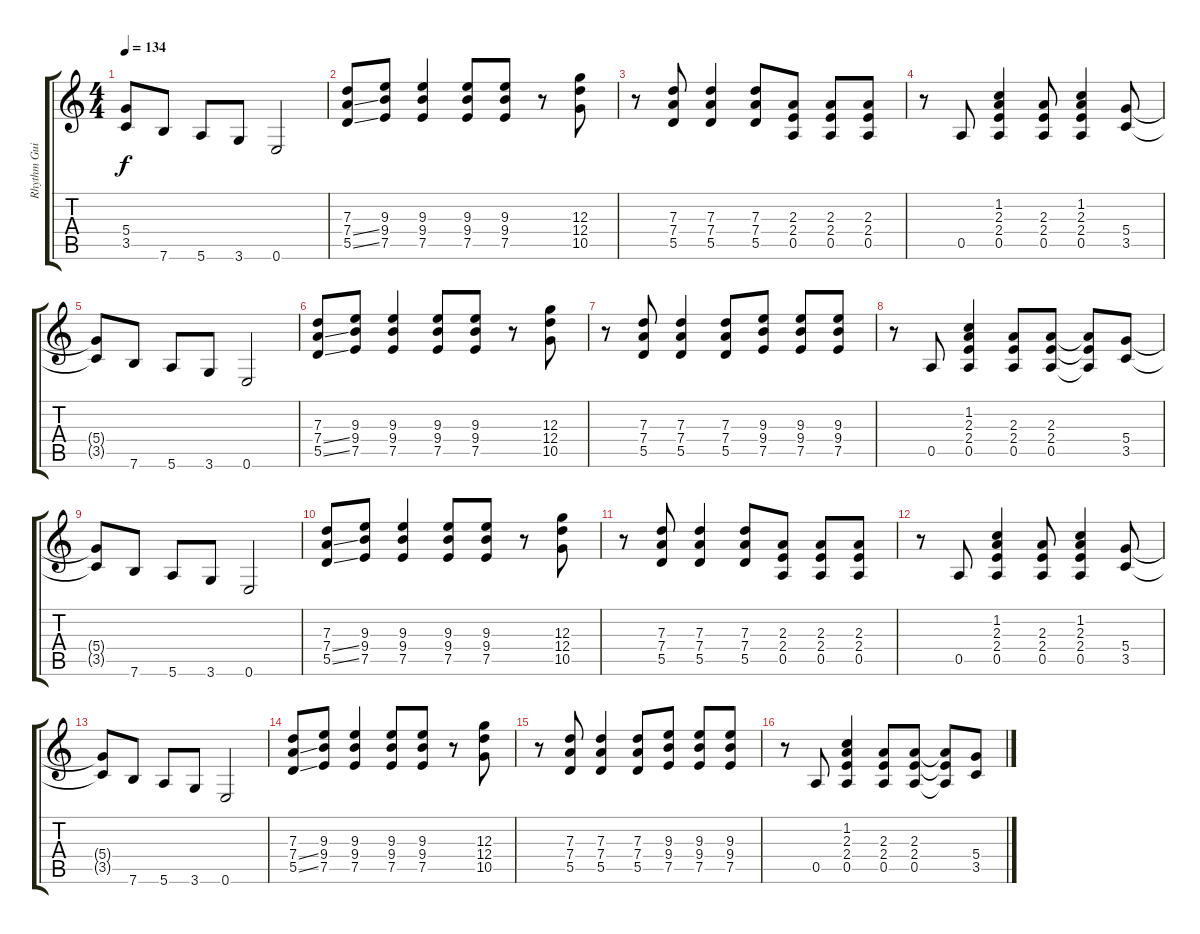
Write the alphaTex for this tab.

\track ("Rhythm Guitar L" "Rhythm Gui") {instrument distortionguitar}
\staff {score tabs}
\tuning (E4 B3 G3 D3 A2 E2) {hide}
\ts (4 4)
\tempo 134
\clef g2
\ks c
(5.4{t} 3.5{t}).8{dy f} 7.6.8 5.6.8 3.6.8 0.6.2 |
(7.3 7.4{ss} 5.5{ss}).8 (9.3 9.4 7.5).8 (9.3 9.4 7.5).4 (9.3 9.4 7.5).8 (9.3 9.4 7.5).8 r.8 (12.3 12.4 10.5).8 |
r.8 (7.3 7.4 5.5).8 (7.3 7.4 5.5).4 (7.3 7.4 5.5).8 (2.3 2.4 0.5).8 (2.3 2.4 0.5).8 (2.3 2.4 0.5).8 |
r.8 0.5.8 (1.2 2.3 2.4 0.5).4 (2.3 2.4 0.5).8 (1.2 2.3 2.4 0.5).4 (5.4 3.5).8 |
(5.4{t} 3.5{t}).8 7.6.8 5.6.8 3.6.8 0.6.2 |
(7.3 7.4{ss} 5.5{ss}).8 (9.3 9.4 7.5).8 (9.3 9.4 7.5).4 (9.3 9.4 7.5).8 (9.3 9.4 7.5).8 r.8 (12.3 12.4 10.5).8 |
r.8 (7.3 7.4 5.5).8 (7.3 7.4 5.5).4 (7.3 7.4 5.5).8 (9.3 9.4 7.5).8 (9.3 9.4 7.5).8 (9.3 9.4 7.5).8 |
r.8 0.5.8 (1.2 2.3 2.4 0.5).4 (2.3 2.4 0.5).8 (2.3 2.4 0.5).8 (2.3{t} 2.4{t} 0.5{t}).8 (5.4 3.5).8 |
(5.4{t} 3.5{t}).8 7.6.8 5.6.8 3.6.8 0.6.2 |
(7.3 7.4{ss} 5.5{ss}).8 (9.3 9.4 7.5).8 (9.3 9.4 7.5).4 (9.3 9.4 7.5).8 (9.3 9.4 7.5).8 r.8 (12.3 12.4 10.5).8 |
r.8 (7.3 7.4 5.5).8 (7.3 7.4 5.5).4 (7.3 7.4 5.5).8 (2.3 2.4 0.5).8 (2.3 2.4 0.5).8 (2.3 2.4 0.5).8 |
r.8 0.5.8 (1.2 2.3 2.4 0.5).4 (2.3 2.4 0.5).8 (1.2 2.3 2.4 0.5).4 (5.4 3.5).8 |
(5.4{t} 3.5{t}).8 7.6.8 5.6.8 3.6.8 0.6.2 |
(7.3 7.4{ss} 5.5{ss}).8 (9.3 9.4 7.5).8 (9.3 9.4 7.5).4 (9.3 9.4 7.5).8 (9.3 9.4 7.5).8 r.8 (12.3 12.4 10.5).8 |
r.8 (7.3 7.4 5.5).8 (7.3 7.4 5.5).4 (7.3 7.4 5.5).8 (9.3 9.4 7.5).8 (9.3 9.4 7.5).8 (9.3 9.4 7.5).8 |
r.8 0.5.8 (1.2 2.3 2.4 0.5).4 (2.3 2.4 0.5).8 (2.3 2.4 0.5).8 (2.3{t} 2.4{t} 0.5{t}).8 (5.4 3.5).8
